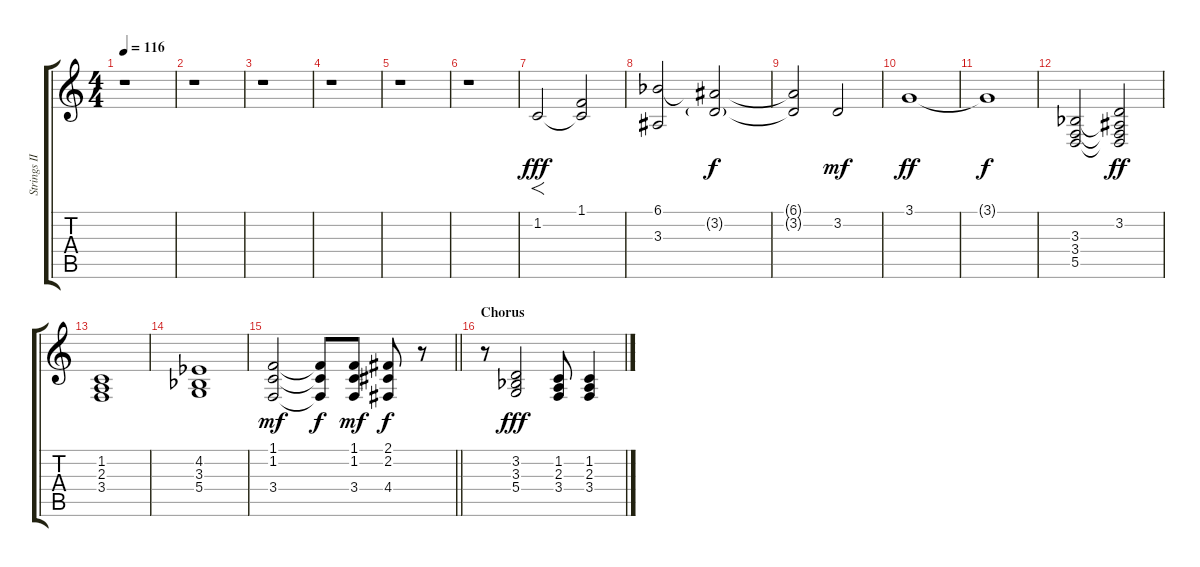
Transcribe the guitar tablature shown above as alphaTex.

\track ("Strings II" "Strings II") {instrument stringensemble2}
\staff {score tabs}
\tuning (E4 B3 G3 D3 A2 E2) {hide}
\ts (4 4)
\tempo 116
\clef g2
\ks c
r.1{dy fff} |
r.1 |
r.1 |
r.1 |
r.1 |
r.1 |
1.2.2{f} (1.1 1.2{t}).2 |
(6.1{acc b} 3.3).2 (6.1{t} 3.2{g}).2{dy f} |
(6.1{t} 3.2{t}).2 3.2.2{dy mf} |
3.1.1{dy ff} |
3.1{t}.1{dy f volume 10} |
(3.3{acc b} 3.4 5.5).2{volume 7} (3.2 3.3{t} 3.4{t} 5.5{t}).2{dy ff} |
(1.2 2.3 3.4).1 |
(4.2{acc b} 3.3{acc b} 5.4).1 |
\barLineRight lightlight
(1.1 1.2 3.4).2{dy mf} (1.1{t} 1.2{t} 3.4{t}).8{dy f} (1.1 1.2 3.4).8{dy mf} (2.1 2.2 4.4).8{dy f} r.8 |
\section ("" "Chorus")
r.8 (3.2 3.3{acc b} 5.4).2{dy fff volume 6} (1.2 2.3 3.4).8 (1.2 2.3 3.4).4
